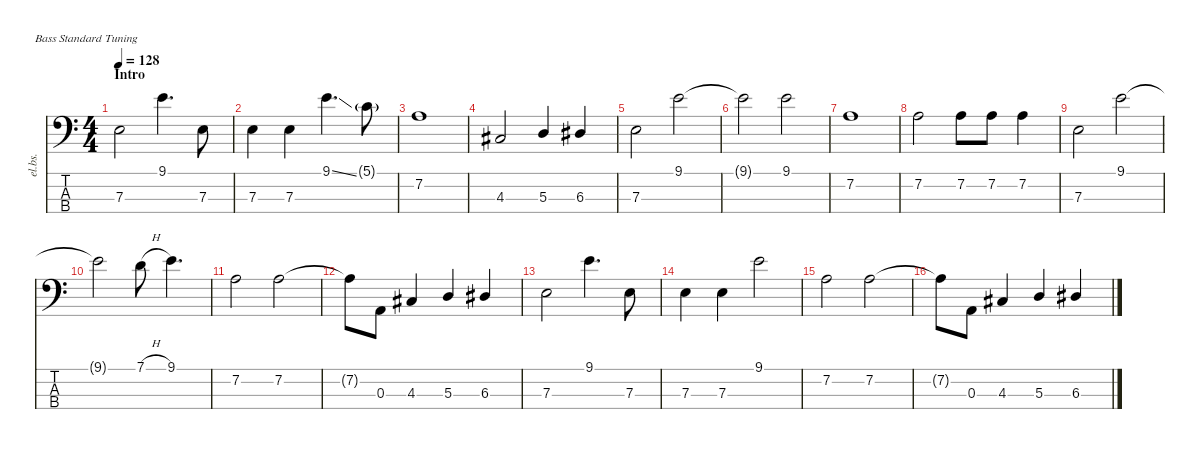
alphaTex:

\defaultSystemsLayout 4
\hideDynamics
\bracketExtendMode nobrackets
\otherSystemsTrackNameOrientation horizontal
\track ("Bass" "el.bs.") {instrument electricbasspick}
\staff {score tabs}
\tuning (G2 D2 A1 E1)
\ts (4 4)
\section ("" "Intro")
\tempo 128
\clef f4
\ks c
7.3.2{dy f instrument electricbasspick beam Down} 9.1.4{d beam Down} 7.3.8{beam Down} |
7.3.4{beam Down} 7.3.4{beam Down} 9.1{ss}.4{d beam Down} 5.1{g}.8{beam Down} |
7.2.1{beam Down} |
4.3{acc #}.2{beam Up} 5.3.4{beam Up} 6.3{acc #}.4{beam Up} |
7.3.2{beam Down} 9.1.2{beam Down} |
9.1{t}.2{beam Down} 9.1.2{beam Down} |
7.2.1{beam Down} |
7.2.2{beam Down} 7.2.8{beam Down} 7.2.8{beam Down} 7.2.4{beam Down} |
7.3.2{beam Down} 9.1.2{beam Down} |
9.1{t}.2{beam Down} 7.1{h}.8{beam Down} 9.1.4{d beam Down} |
7.2.2{beam Down} 7.2.2{beam Down} |
7.2{t}.8{beam Down} 0.3.8{beam Down} 4.3{acc #}.4{beam Up} 5.3.4{beam Up} 6.3{acc #}.4{beam Up} |
7.3.2{beam Down} 9.1.4{d beam Down} 7.3.8{beam Down} |
7.3.4{beam Down} 7.3.4{beam Down} 9.1.2{beam Down} |
7.2.2{beam Down} 7.2.2{beam Down} |
7.2{t}.8{beam Down} 0.3.8{beam Down} 4.3{acc #}.4{beam Up} 5.3.4{beam Up} 6.3{acc #}.4{beam Up}
